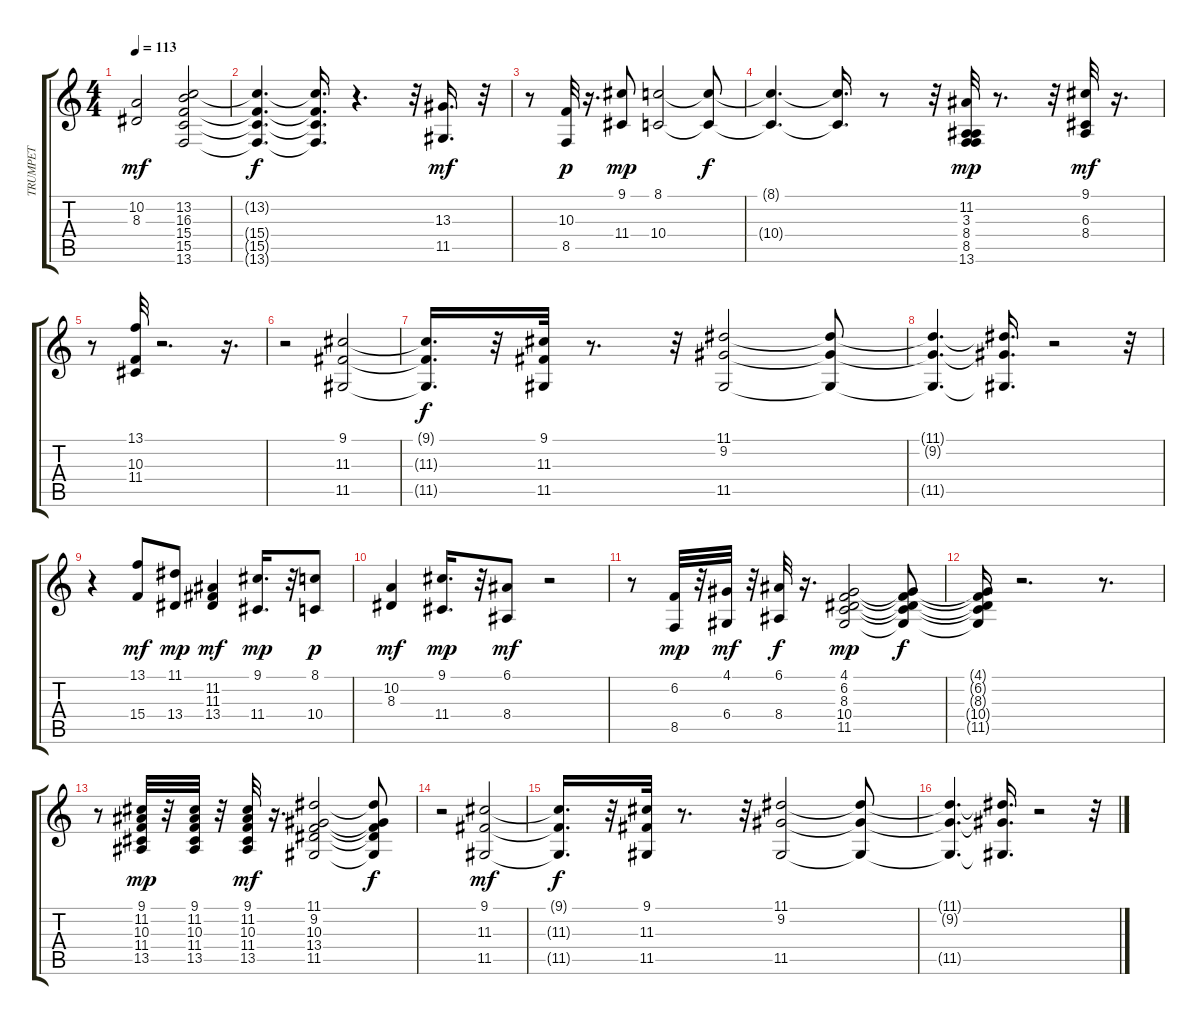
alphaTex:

\track ("TRUMPET" "TRUMPET") {instrument brasssection}
\staff {score tabs}
\tuning (E4 B3 G3 D3 A2 E2) {hide}
\ts (4 4)
\tempo 113
\clef g2
\ks c
(10.2 8.3).2{dy mf} (13.2 16.3 15.4 15.5 13.6).2 |
(13.2{t} 15.4{t} 15.5{t} 13.6{t}).4{d dy f} (13.2{t} 15.4{t} 15.5{t} 13.6{t}).16{d} r.4{d} r.32 (13.3 11.5).16{d dy mf} r.32 |
r.8 (10.3 8.5).32{dy p} r.16{d} (9.1 11.4).8{dy mp} (8.1 10.4).2 (8.1{t} 10.4{t}).8{dy f} |
(8.1{t} 10.4{t}).4{d} (8.1{t} 10.4{t}).16{d} r.8 r.32 (11.2 3.3 8.4 8.5 13.6).32{dy mp} r.8{d} r.32 (9.1 6.3 8.4).32{dy mf} r.16{d} |
r.8 (13.1 10.3 11.4).32 r.2{d} r.16{d} |
r.2 (9.1 11.3 11.5).2 |
(9.1{t} 11.3{t} 11.5{t}).16{d dy f} r.32 (9.1 11.3 11.5).32 r.8{d} r.32 (11.1 9.2 11.5).2 (11.1{t} 9.2{t} 11.5{t}).8 |
(11.1{t} 9.2{t} 11.5{t}).4{d} (11.1{t} 9.2{t} 11.5{t}).16{d} r.2 r.32 |
r.4 (13.1 15.4).8{dy mf} (11.1 13.4).8{dy mp} (11.2 11.3 13.4).4{dy mf} (9.1 11.4).16{d dy mp} r.32 (8.1 10.4).8{dy p} |
(10.2 8.3).4{dy mf} (9.1 11.4).16{d dy mp} r.32 (6.1 8.4).8{dy mf} r.2 |
r.8 (6.2 8.5).32{dy mp} r.32 (4.1 6.4).32{dy mf} r.32 (6.1 8.4).32{dy f} r.16{d} (4.1 6.2 8.3 10.4 11.5).2{dy mp} (4.1{t} 6.2{t} 8.3{t} 10.4{t} 11.5{t}).8{dy f} |
(4.1{t} 6.2{t} 8.3{t} 10.4{t} 11.5{t}).16 r.2{d} r.8{d} |
r.8 (9.1 11.2 10.3 11.4 13.5).32{dy mp} r.32 (9.1 11.2 10.3 11.4 13.5).32 r.32 (9.1 11.2 10.3 11.4 13.5).32{dy mf} r.16{d} (11.1 9.2 10.3 13.4 11.5).2 (11.1{t} 9.2{t} 10.3{t} 13.4{t} 11.5{t}).8{dy f} |
r.2 (9.1 11.3 11.5).2{dy mf} |
(9.1{t} 11.3{t} 11.5{t}).16{d dy f} r.32 (9.1 11.3 11.5).32 r.8{d} r.32 (11.1 9.2 11.5).2 (11.1{t} 9.2{t} 11.5{t}).8 |
(11.1{t} 9.2{t} 11.5{t}).4{d} (11.1{t} 9.2{t} 11.5{t}).16{d} r.2 r.32
